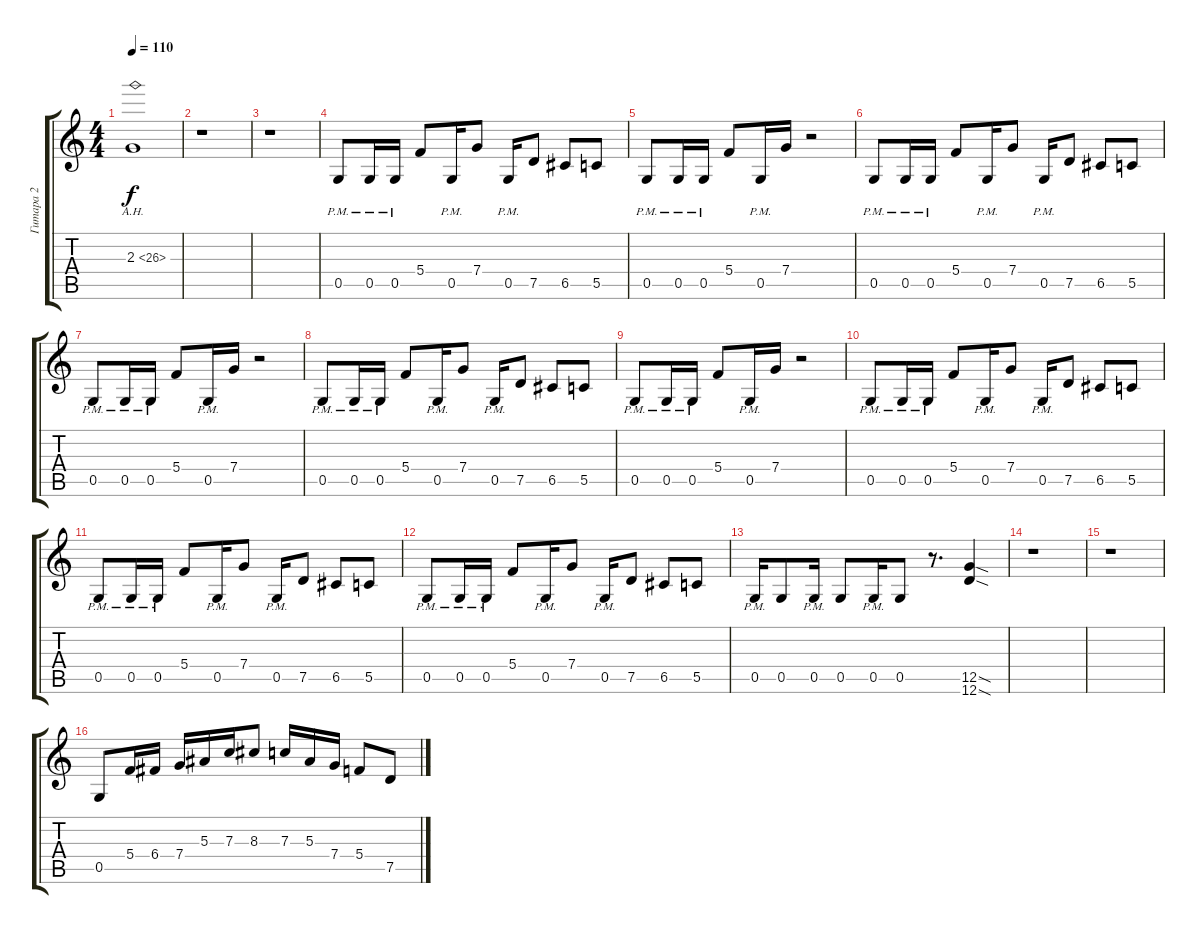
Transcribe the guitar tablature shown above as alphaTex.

\track ("Гитара 2" "Гитара 2") {instrument overdrivenguitar}
\staff {score tabs}
\tuning (D4 A3 F3 C3 G2 D2) {hide}
\ts (4 4)
\tempo 110
\clef g2
\ks c
2.3{ah 24}.1{dy f} |
r.1 |
r.1 |
0.5{pm}.8 0.5{pm}.16 0.5{pm}.16 5.4.8 0.5{pm}.16 7.4.8 0.5{pm}.16 7.5.8 6.5.8 5.5.8 |
0.5{pm}.8 0.5{pm}.16 0.5{pm}.16 5.4.8 0.5{pm}.16 7.4.16 r.2 |
0.5{pm}.8 0.5{pm}.16 0.5{pm}.16 5.4.8 0.5{pm}.16 7.4.8 0.5{pm}.16 7.5.8 6.5.8 5.5.8 |
0.5{pm}.8 0.5{pm}.16 0.5{pm}.16 5.4.8 0.5{pm}.16 7.4.16 r.2 |
0.5{pm}.8 0.5{pm}.16 0.5{pm}.16 5.4.8 0.5{pm}.16 7.4.8 0.5{pm}.16 7.5.8 6.5.8 5.5.8 |
0.5{pm}.8 0.5{pm}.16 0.5{pm}.16 5.4.8 0.5{pm}.16 7.4.16 r.2 |
0.5{pm}.8 0.5{pm}.16 0.5{pm}.16 5.4.8 0.5{pm}.16 7.4.8 0.5{pm}.16 7.5.8 6.5.8 5.5.8 |
0.5{pm}.8 0.5{pm}.16 0.5{pm}.16 5.4.8 0.5{pm}.16 7.4.8 0.5{pm}.16 7.5.8 6.5.8 5.5.8 |
0.5{pm}.8 0.5{pm}.16 0.5{pm}.16 5.4.8 0.5{pm}.16 7.4.8 0.5{pm}.16 7.5.8 6.5.8 5.5.8 |
0.5{pm}.16 0.5.8 0.5{pm}.16 0.5.8 0.5{pm}.16 0.5.8 r.8{d} (12.5{sod} 12.6{sod}).4 |
r.1 |
r.1 |
0.5.8 5.4.16 6.4.16 7.4.16 5.3.16 7.3.16 8.3.8 7.3.16 5.3.16 7.4.16 5.4.8 7.5.8
